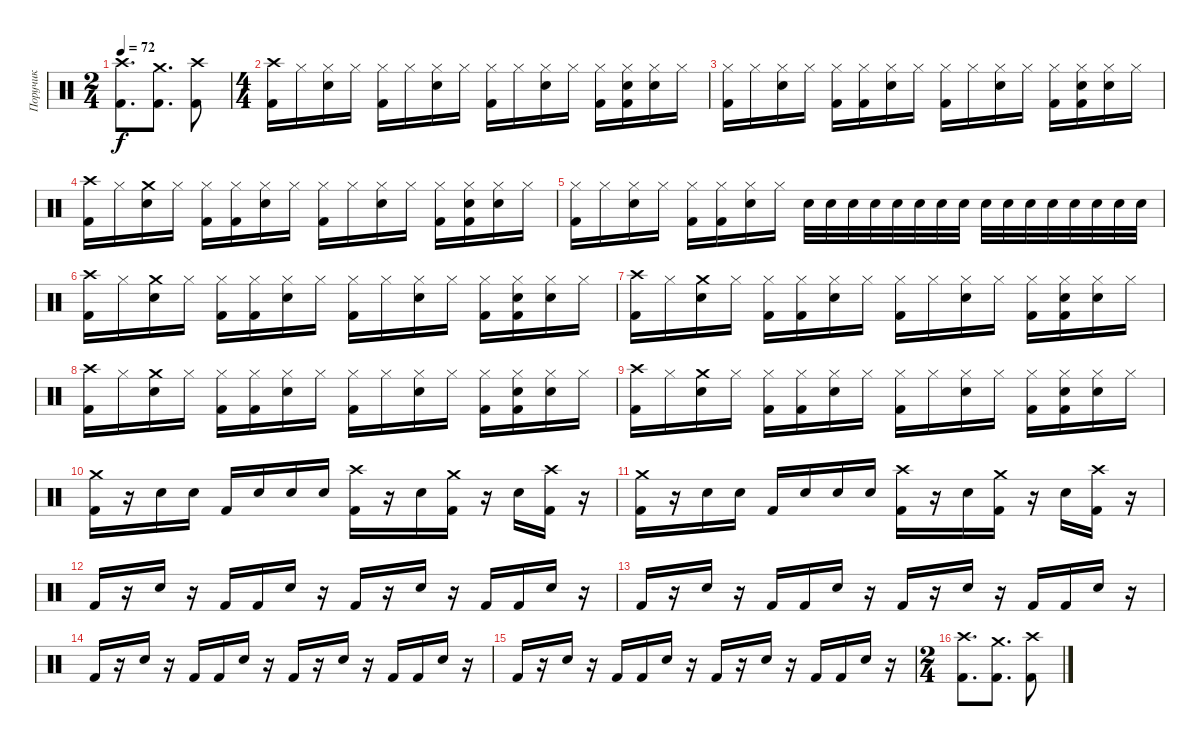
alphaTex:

\track ("Поручик" "Поручик") {instrument percussion}
\staff {score}
\articulation defaults
\ts (2 4)
\tempo 72
\clef neutral
\ks c
("Crash high (hit)" "Kick (hit) 2").8{d dy f} ("Crash medium (hit)" "Kick (hit) 2").8{d} ("Crash high (hit)" "Kick (hit) 2").8 |
\ts (4 4)
("Crash high (hit)" "Kick (hit) 2").16 "Hi-Hat (closed)".16 ("Electric Snare (hit)" "Hi-Hat (closed)").16 "Hi-Hat (closed)".16 ("Hi-Hat (closed)" "Kick (hit) 2").16 "Hi-Hat (closed)".16 ("Electric Snare (hit)" "Hi-Hat (closed)").16 "Hi-Hat (closed)".16 ("Hi-Hat (closed)" "Kick (hit) 2").16 "Hi-Hat (closed)".16 ("Electric Snare (hit)" "Hi-Hat (closed)").16 "Hi-Hat (closed)".16 ("Hi-Hat (closed)" "Kick (hit) 2").16 ("Snare (hit) 2" "Hi-Hat (closed)" "Kick (hit) 2").16 ("Electric Snare (hit)" "Hi-Hat (closed)").16 "Hi-Hat (closed)".16 |
("Hi-Hat (closed)" "Kick (hit) 2").16 "Hi-Hat (closed)".16 ("Electric Snare (hit)" "Hi-Hat (closed)").16 "Hi-Hat (closed)".16 ("Hi-Hat (closed)" "Kick (hit) 2").16 ("Hi-Hat (closed)" "Kick (hit) 2").16 ("Electric Snare (hit)" "Hi-Hat (closed)").16 "Hi-Hat (closed)".16 ("Hi-Hat (closed)" "Kick (hit) 2").16 "Hi-Hat (closed)".16 ("Electric Snare (hit)" "Hi-Hat (closed)").16 "Hi-Hat (closed)".16 ("Hi-Hat (closed)" "Kick (hit) 2").16 ("Snare (hit) 2" "Hi-Hat (closed)" "Kick (hit) 2").16 ("Electric Snare (hit)" "Hi-Hat (closed)").16 "Hi-Hat (closed)".16 |
("Crash high (hit)" "Kick (hit) 2").16 "Hi-Hat (closed)".16 ("Crash medium (hit)" "Electric Snare (hit)").16 "Hi-Hat (closed)".16 ("Hi-Hat (closed)" "Kick (hit) 2").16 ("Hi-Hat (closed)" "Kick (hit) 2").16 ("Electric Snare (hit)" "Hi-Hat (closed)").16 "Hi-Hat (closed)".16 ("Hi-Hat (closed)" "Kick (hit) 2").16 "Hi-Hat (closed)".16 ("Electric Snare (hit)" "Hi-Hat (closed)").16 "Hi-Hat (closed)".16 ("Hi-Hat (closed)" "Kick (hit) 2").16 ("Snare (hit) 2" "Hi-Hat (closed)" "Kick (hit) 2").16 ("Electric Snare (hit)" "Hi-Hat (closed)").16 "Hi-Hat (closed)".16 |
("Hi-Hat (closed)" "Kick (hit) 2").16 "Hi-Hat (closed)".16 ("Electric Snare (hit)" "Hi-Hat (closed)").16 "Hi-Hat (closed)".16 ("Hi-Hat (closed)" "Kick (hit) 2").16 ("Hi-Hat (closed)" "Kick (hit) 2").16 ("Electric Snare (hit)" "Hi-Hat (closed)").16 "Hi-Hat (closed)".16 "Snare (hit) 2".32 "Snare (hit) 2".32 "Snare (hit) 2".32 "Snare (hit) 2".32 "Snare (hit) 2".32 "Snare (hit) 2".32 "Snare (hit) 2".32 "Snare (hit) 2".32 "Electric Snare (hit)".32 "Electric Snare (hit)".32 "Electric Snare (hit)".32 "Electric Snare (hit)".32 "Electric Snare (hit)".32 "Electric Snare (hit)".32 "Electric Snare (hit)".32 "Electric Snare (hit)".32 |
("Crash high (hit)" "Kick (hit) 2").16 "Hi-Hat (closed)".16 ("Crash medium (hit)" "Electric Snare (hit)").16 "Hi-Hat (closed)".16 ("Hi-Hat (closed)" "Kick (hit) 2").16 ("Hi-Hat (closed)" "Kick (hit) 2").16 ("Electric Snare (hit)" "Hi-Hat (closed)").16 "Hi-Hat (closed)".16 ("Hi-Hat (closed)" "Kick (hit) 2").16 "Hi-Hat (closed)".16 ("Electric Snare (hit)" "Hi-Hat (closed)").16 "Hi-Hat (closed)".16 ("Hi-Hat (closed)" "Kick (hit) 2").16 ("Snare (hit) 2" "Hi-Hat (closed)" "Kick (hit) 2").16 ("Electric Snare (hit)" "Hi-Hat (closed)").16 "Hi-Hat (closed)".16 |
("Crash high (hit)" "Kick (hit) 2").16 "Hi-Hat (closed)".16 ("Crash medium (hit)" "Electric Snare (hit)").16 "Hi-Hat (closed)".16 ("Hi-Hat (closed)" "Kick (hit) 2").16 ("Hi-Hat (closed)" "Kick (hit) 2").16 ("Electric Snare (hit)" "Hi-Hat (closed)").16 "Hi-Hat (closed)".16 ("Hi-Hat (closed)" "Kick (hit) 2").16 "Hi-Hat (closed)".16 ("Electric Snare (hit)" "Hi-Hat (closed)").16 "Hi-Hat (closed)".16 ("Hi-Hat (closed)" "Kick (hit) 2").16 ("Snare (hit) 2" "Hi-Hat (closed)" "Kick (hit) 2").16 ("Electric Snare (hit)" "Hi-Hat (closed)").16 "Hi-Hat (closed)".16 |
("Crash high (hit)" "Kick (hit) 2").16 "Hi-Hat (closed)".16 ("Crash medium (hit)" "Electric Snare (hit)").16 "Hi-Hat (closed)".16 ("Hi-Hat (closed)" "Kick (hit) 2").16 ("Hi-Hat (closed)" "Kick (hit) 2").16 ("Electric Snare (hit)" "Hi-Hat (closed)").16 "Hi-Hat (closed)".16 ("Hi-Hat (closed)" "Kick (hit) 2").16 "Hi-Hat (closed)".16 ("Electric Snare (hit)" "Hi-Hat (closed)").16 "Hi-Hat (closed)".16 ("Hi-Hat (closed)" "Kick (hit) 2").16 ("Snare (hit) 2" "Hi-Hat (closed)" "Kick (hit) 2").16 ("Electric Snare (hit)" "Hi-Hat (closed)").16 "Hi-Hat (closed)".16 |
("Crash high (hit)" "Kick (hit) 2").16 "Hi-Hat (closed)".16 ("Crash medium (hit)" "Electric Snare (hit)").16 "Hi-Hat (closed)".16 ("Hi-Hat (closed)" "Kick (hit) 2").16 ("Hi-Hat (closed)" "Kick (hit) 2").16 ("Electric Snare (hit)" "Hi-Hat (closed)").16 "Hi-Hat (closed)".16 ("Hi-Hat (closed)" "Kick (hit) 2").16 "Hi-Hat (closed)".16 ("Electric Snare (hit)" "Hi-Hat (closed)").16 "Hi-Hat (closed)".16 ("Hi-Hat (closed)" "Kick (hit) 2").16 ("Snare (hit) 2" "Hi-Hat (closed)" "Kick (hit) 2").16 ("Electric Snare (hit)" "Hi-Hat (closed)").16 "Hi-Hat (closed)".16 |
("Crash medium (hit)" "Kick (hit) 2").16 r.16 "Electric Snare (hit)".16 "Electric Snare (hit)".16 "Kick (hit) 2".16 "Electric Snare (hit)".16 "Snare (hit) 2".16 "Electric Snare (hit)".16 ("Crash high (hit)" "Kick (hit) 2").16 r.16 "Electric Snare (hit)".16 ("Crash medium (hit)" "Kick (hit) 2").16 r.16 "Electric Snare (hit)".16 ("Crash high (hit)" "Kick (hit) 2").16 r.16 |
("Crash medium (hit)" "Kick (hit) 2").16 r.16 "Electric Snare (hit)".16 "Electric Snare (hit)".16 "Kick (hit) 2".16 "Electric Snare (hit)".16 "Snare (hit) 2".16 "Electric Snare (hit)".16 ("Crash high (hit)" "Kick (hit) 2").16 r.16 "Electric Snare (hit)".16 ("Crash medium (hit)" "Kick (hit) 2").16 r.16 "Electric Snare (hit)".16 ("Crash high (hit)" "Kick (hit) 2").16 r.16 |
"Kick (hit) 2".16 r.16 "Electric Snare (hit)".16 r.16 "Kick (hit) 2".16 "Kick (hit) 2".16 "Electric Snare (hit)".16 r.16 "Kick (hit) 2".16 r.16 "Electric Snare (hit)".16 r.16 "Kick (hit) 2".16 "Kick (hit) 2".16 "Electric Snare (hit)".16 r.16 |
"Kick (hit) 2".16 r.16 "Electric Snare (hit)".16 r.16 "Kick (hit) 2".16 "Kick (hit) 2".16 "Electric Snare (hit)".16 r.16 "Kick (hit) 2".16 r.16 "Electric Snare (hit)".16 r.16 "Kick (hit) 2".16 "Kick (hit) 2".16 "Electric Snare (hit)".16 r.16 |
"Kick (hit) 2".16 r.16 "Electric Snare (hit)".16 r.16 "Kick (hit) 2".16 "Kick (hit) 2".16 "Electric Snare (hit)".16 r.16 "Kick (hit) 2".16 r.16 "Electric Snare (hit)".16 r.16 "Kick (hit) 2".16 "Kick (hit) 2".16 "Electric Snare (hit)".16 r.16 |
"Kick (hit) 2".16 r.16 "Electric Snare (hit)".16 r.16 "Kick (hit) 2".16 "Kick (hit) 2".16 "Electric Snare (hit)".16 r.16 "Kick (hit) 2".16 r.16 "Electric Snare (hit)".16 r.16 "Kick (hit) 2".16 "Kick (hit) 2".16 "Electric Snare (hit)".16 r.16 |
\ts (2 4)
("Crash high (hit)" "Kick (hit) 2").8{d} ("Crash medium (hit)" "Kick (hit) 2").8{d} ("Crash high (hit)" "Kick (hit) 2").8
